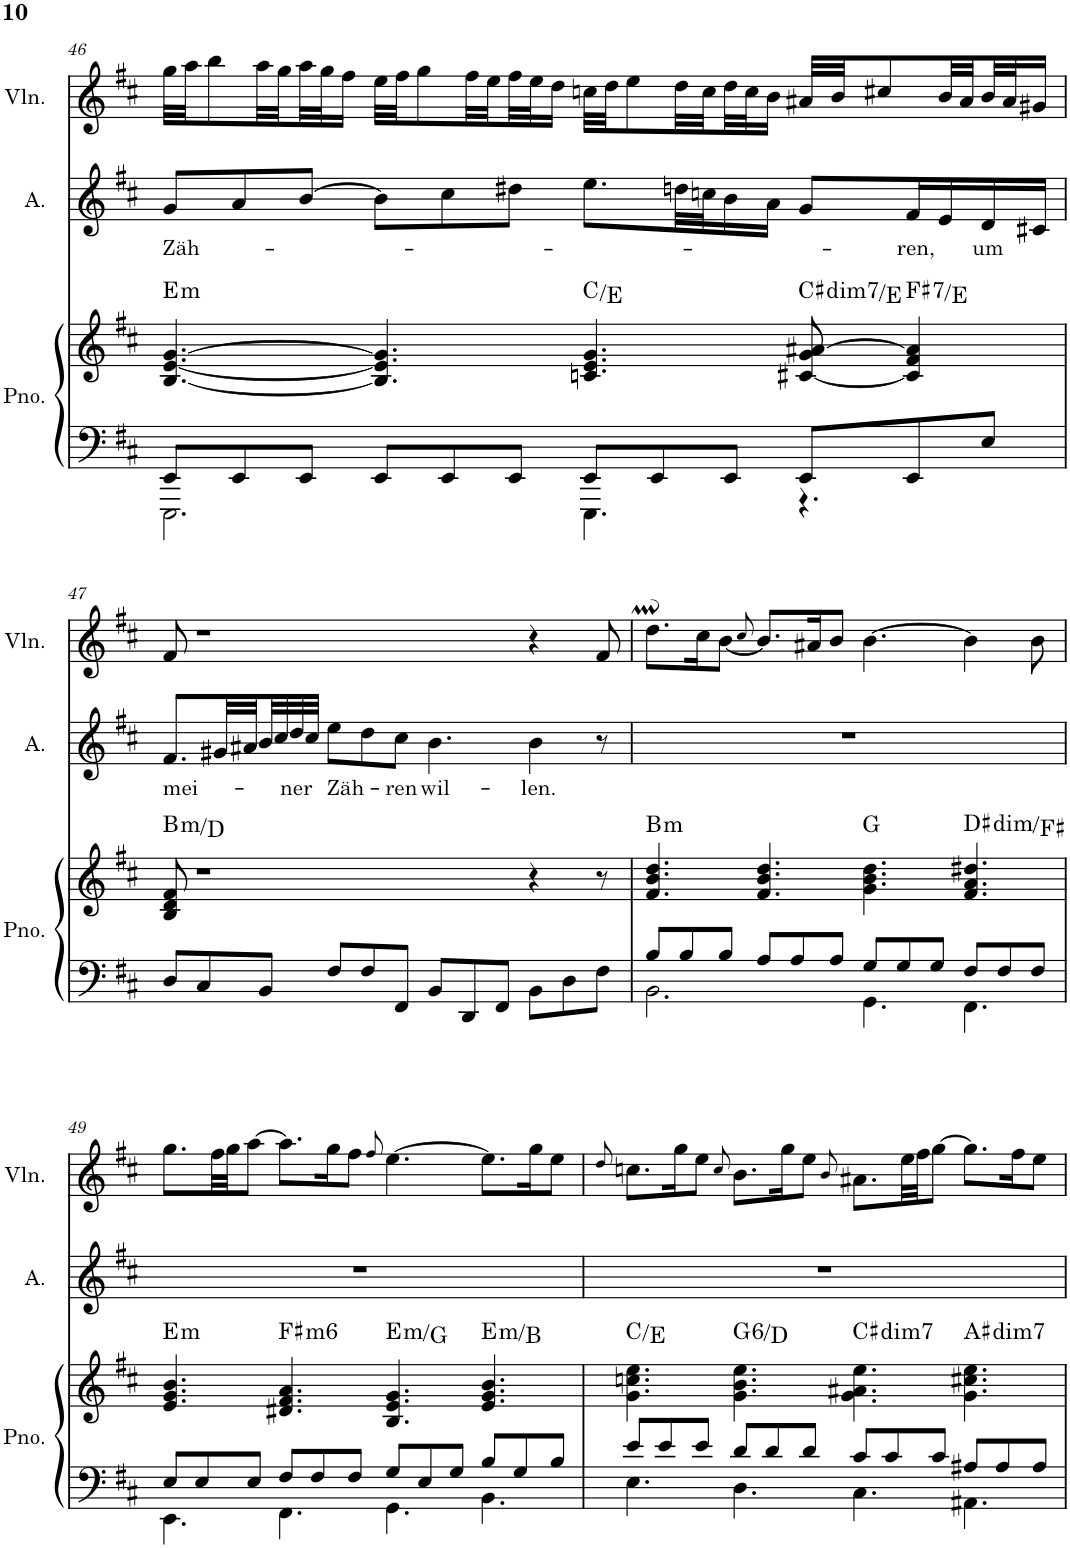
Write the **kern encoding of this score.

**kern	**kern	**harte	**kern	**text	**kern
*part3	*part3	*part3	*part2	*part2	*part1
*staff4	*staff3	*	*staff2	*staff2	*staff1
*I"Piano	*	*	*I"Alto	*	*I"ヴァイオリン
*I'Pno.	*	*	*I'A.	*	*
!!LO:PB:g=z
*clefF4	*clefG2	*	*clefG2	*	*clefG2
*k[f#c#]	*k[f#c#]	*	*k[f#c#]	*	*k[f#c#]
*M12/8	*M12/8	*	*M12/8	*	*M12/8
=46	=46	=46	=46	=46	=46
*^	*	*	*	*	*
!	!	!	!LO:H:kt=m	!	!LO:LY:b	!
8EE/L	2.EEE\	[4.B/ [4.e/ [4.g/	E:min	8g/L	Zäh-	32gg\LLL
.	.	.	.	.	.	32aa\JJ
.	.	.	.	.	.	8bb\
8EE/	.	.	.	8a/	.	.
.	.	.	.	.	.	32aa\LL
.	.	.	.	.	.	32gg\
8EE/J	.	.	.	[8b/J	.	32aa\
.	.	.	.	.	.	32gg\J
.	.	.	.	.	.	16ff#\JJ
8EE/L	.	4.B/] 4.e/] 4.g/]	.	8b\L]	.	32ee\LLL
.	.	.	.	.	.	32ff#\JJ
.	.	.	.	.	.	8gg\
8EE/	.	.	.	8cc#\	.	.
.	.	.	.	.	.	32ff#\LL
.	.	.	.	.	.	32ee\
8EE/J	.	.	.	8dd#X\J	.	32ff#\
.	.	.	.	.	.	32ee\J
.	.	.	.	.	.	16dd\JJ
8EE/L	4.EEE\	4.cn/ 4.e/ 4.g/	C:maj/3	8.ee\L	.	32ccn\LLL
.	.	.	.	.	.	32dd\JJ
.	.	.	.	.	.	8ee\
8EE/	.	.	.	.	.	.
.	.	.	.	32ddn\LL	.	32dd\LL
.	.	.	.	32ccn\J	.	32cc\
8EE/J	.	.	.	16b\	.	32dd\
.	.	.	.	.	.	32cc\J
.	.	.	.	16a\JJ	.	16b\JJ
!	!	!	!LO:H:kt=dim7	!	!	!
8EE/L	4.r	[8c#X/ 8g/ [8a#X/	C#:dim7/b3	8g/L	.	32a#X/LLL
.	.	.	.	.	.	32b/JJ
.	.	.	.	.	.	8cc#X/
!	!	!	!LO:H:kt=7	!	!LO:LY:b	!
8EE/	.	4c#/] 4f#/ 4a#/]	F#:7/b7	16f#/L	-ren,	.
.	.	.	.	16e/	.	32b/LL
.	.	.	.	.	.	32a#/
!	!	!	!	!	!LO:LY:b	!
8E/J	.	.	.	16d/	um	32b/
.	.	.	.	.	.	32a#/J
.	.	.	.	16c#X/JJ	.	16g#X/JJ
*v	*v	*	*	*	*	*
!!LO:LB:g=z
=47	=47	=47	=47	=47	=47
!	!	!LO:H:kt=m	!	!LO:LY:b	!
8D/L	8B/ 8d/ 8f#/	B:min/b3	8.f#/L	mei-	8f#/
8C#/	1r	.	.	.	1r
.	.	.	32g#X/LL	.	.
.	.	.	32a#X/	.	.
8BB/J	.	.	32b/	.	.
.	.	.	32cc#/	.	.
!	!	!	!	!LO:LY:b	!
.	.	.	32dd/	-ner	.
.	.	.	32cc#/JJJ	.	.
!	!	!	!	!LO:LY:b	!
8F#/L	.	.	8ee\L	Zäh-	.
8F#/	.	.	8dd\	.	.
!	!	!	!	!LO:LY:b	!
8FF#/J	.	.	8cc#\J	-ren	.
!	!	!	!	!LO:LY:b	!
8BB/L	.	.	4.b\	wil-	.
8DD/	.	.	.	.	.
8FF#/J	.	.	.	.	.
!	!	!	!	!LO:LY:b	!
8BB\L	4r	.	4b\	-len.	4r
8D\	.	.	.	.	.
8F#\J	8r	.	8r	.	8f#/
=48	=48	=48	=48	=48	=48
*^	*	*	*	*	*
!	!	!	!LO:H:kt=m	!	!	!
8B/L	2.BB\	4.f#/ 4.b/ 4.dd/	B:min	1.r	.	8.ddM\L
8B/	.	.	.	.	.	.
.	.	.	.	.	.	16cc#\K
8B/J	.	.	.	.	.	[<8b\J
.	.	.	.	.	.	8qcc#/
8A/L	.	4.f#/ 4.b/ 4.dd/	.	.	.	8.b/L]
8A/	.	.	.	.	.	.
.	.	.	.	.	.	16a#X/K
8A/J	.	.	.	.	.	8b/J
8G/L	4.GG\	4.g\ 4.b\ 4.dd\	G:maj	.	.	[4.b\
8G/	.	.	.	.	.	.
8G/J	.	.	.	.	.	.
!	!	!	!LO:H:kt=dim	!	!	!
8F#/L	4.FF#\	4.f#/ 4.a/ 4.dd#X/	D#:dim/b3	.	.	4b\]
8F#/	.	.	.	.	.	.
8F#/J	.	.	.	.	.	8b\
!!LO:LB:g=z
=49	=49	=49	=49	=49	=49	=49
!	!	!	!LO:H:kt=m	!	!	!
8E/L	4.EE\	4.e/ 4.g/ 4.b/	E:min	1.r	.	8.gg\L
8E/	.	.	.	.	.	.
.	.	.	.	.	.	32ff#\LL
.	.	.	.	.	.	32gg\JJ
8E/J	.	.	.	.	.	[8aa\J
!	!	!	!LO:H:kt=m6	!	!	!
8F#/L	4.FF#\	4.d#X/ 4.f#/ 4.a/	F#:min6	.	.	8.aa\L]
8F#/	.	.	.	.	.	.
.	.	.	.	.	.	16gg\K
8F#/J	.	.	.	.	.	8ff#\J
.	.	.	.	.	.	8qff#/
!	!	!	!LO:H:kt=m	!	!	!
8G/L	4.GG\	4.B/ 4.e/ 4.g/	E:min/b3	.	.	[4.ee\
8E/	.	.	.	.	.	.
8G/J	.	.	.	.	.	.
!	!	!	!LO:H:kt=m	!	!	!
8B/L	4.BB\	4.e/ 4.g/ 4.b/	E:min/5	.	.	8.ee\L]
8G/	.	.	.	.	.	.
.	.	.	.	.	.	16gg\K
8B/J	.	.	.	.	.	8ee\J
=50	=50	=50	=50	=50	=50	=50
.	.	.	.	.	.	8qdd/
8e/L	4.E\	4.g\ 4.ccn\ 4.ee\	C:maj/3	1.r	.	8.ccn\L
8e/	.	.	.	.	.	.
.	.	.	.	.	.	16gg\K
8e/J	.	.	.	.	.	8ee\J
.	.	.	.	.	.	8qcc/
!	!	!	!LO:H:kt=6	!	!	!
8d/L	4.D\	4.g\ 4.b\ 4.ee\	G:maj6/5	.	.	8.b\L
8d/	.	.	.	.	.	.
.	.	.	.	.	.	16gg\K
8d/J	.	.	.	.	.	8ee\J
.	.	.	.	.	.	8qb/
!	!	!	!LO:H:kt=dim7	!	!	!
8c#/L	4.C#\	4.g\ 4.a#X\ 4.ee\	C#:dim7	.	.	8.a#X\L
8c#/	.	.	.	.	.	.
.	.	.	.	.	.	32ee\LL
.	.	.	.	.	.	32ff#\JJ
8c#/J	.	.	.	.	.	[8gg\J
!	!	!	!LO:H:kt=dim7	!	!	!
8A#X/L	4.AA#X\	4.g\ 4.cc#X\ 4.ee\	A#:dim7	.	.	8.gg\L]
8A#/	.	.	.	.	.	.
.	.	.	.	.	.	16ff#\K
8A#/J	.	.	.	.	.	8ee\J
*v	*v	*	*	*	*	*
=	=	=	=	=	=
*-	*-	*-	*-	*-	*-
